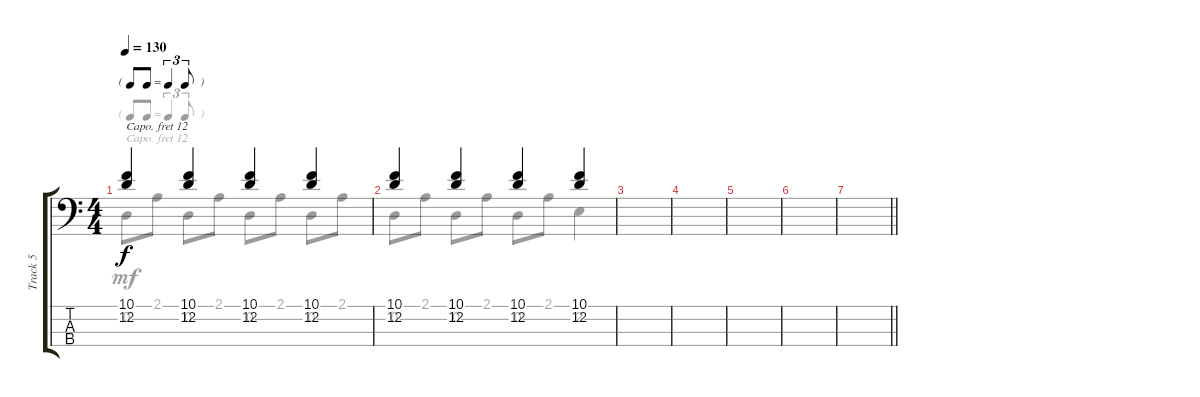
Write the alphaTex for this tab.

\track ("Track 5" "Track 5") {instrument acousticgrandpiano}
\staff {score tabs}
\capo 12
\tuning (G2 D2 A1 E1) {hide}
\voice
\ts (4 4)
\tf triplet8th
\tempo 130
\clef f4
\ks c
(10.1 12.2).4{dy f} (10.1 12.2).4 (10.1 12.2).4 (10.1 12.2).4 |
(10.1 12.2).4 (10.1 12.2).4 (10.1 12.2).4 (10.1 12.2).4 |
|
|
|
|
\barLineRight lightlight
|
|
|
|
|
|
|
|
|
\voice
\clef f4
\ottava regular
\simile none
\ks c
0.2.8{dy mf} 2.1.8 0.2.8 2.1.8 0.2.8 2.1.8 0.2.8 2.1.8 |
0.2.8 2.1.8 0.2.8 2.1.8 0.2.8 2.1.8 2.2.4 |
|
|
|
|
\barLineRight lightlight
|
|
|
|
|
|
|
|
|
